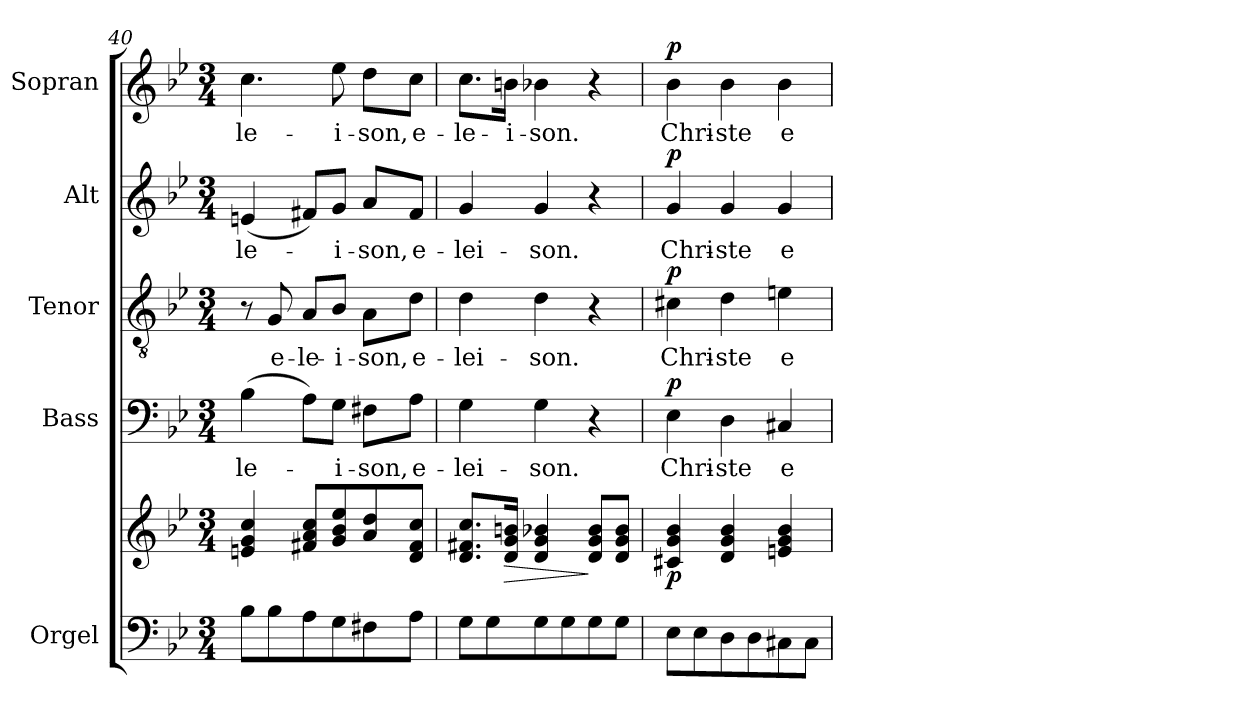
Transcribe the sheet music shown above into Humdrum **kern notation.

**kern	**kern	**dynam	**kern	**text	**dynam	**kern	**text	**dynam	**kern	**text	**dynam	**kern	**text	**dynam
*part5	*part5	*part5	*part4	*part4	*part4	*part3	*part3	*part3	*part2	*part2	*part2	*part1	*part1	*part1
*staff6	*staff5	*staff5/6	*staff4	*staff4	*staff4	*staff3	*staff3	*staff3	*staff2	*staff2	*staff2	*staff1	*staff1	*staff1
*I"Orgel	*	*	*I"Bass	*	*	*I"Tenor	*	*	*I"Alt	*	*	*I"Sopran	*	*
*I'Org.	*	*	*I'B.	*	*	*I'T.	*	*	*I'A.	*	*	*I'S.	*	*
*clefF4	*clefG2	*	*clefF4	*	*	*clefGv2	*	*	*clefG2	*	*	*clefG2	*	*
*k[b-e-]	*k[b-e-]	*	*k[b-e-]	*	*	*k[b-e-]	*	*	*k[b-e-]	*	*	*k[b-e-]	*	*
*B-:	*B-:	*	*B-:	*	*	*B-:	*	*	*B-:	*	*	*B-:	*	*
*M3/4	*M3/4	*	*M3/4	*	*	*M3/4	*	*	*M3/4	*	*	*M3/4	*	*
=40	=40	=40	=40	=40	=40	=40	=40	=40	=40	=40	=40	=40	=40	=40
!	!	!	!	!LO:LY:b	!	!	!	!	!	!LO:LY:b	!	!	!LO:LY:b	!
8B-\L	4en/ 4g/ 4cc/	.	(>4B-\	-le-	.	8r	.	.	(<4en/	-le-	.	4.cc\	-le-	.
!	!	!	!	!	!	!	!LO:LY:b	!	!	!	!	!	!	!
8B-\	.	.	.	.	.	8G/	e-	.	.	.	.	.	.	.
!	!	!	!	!	!	!	!LO:LY:b	!	!	!	!	!	!	!
8A\	8f#X/ 8a/ 8cc/L	.	8A\L)	.	.	8A/L	-le-	.	8f#X/L)	.	.	.	.	.
!	!	!	!	!LO:LY:b	!	!	!LO:LY:b	!	!	!LO:LY:b	!	!	!LO:LY:b	!
8G\	8g/ 8b-/ 8ee-/	.	8G\J	-i-	.	8B-/J	-i-	.	8g/J	-i-	.	8ee-\	-i-	.
!	!	!	!	!LO:LY:b	!	!	!LO:LY:b	!	!	!LO:LY:b	!	!	!LO:LY:b	!
8F#X\	8a/ 8dd/	.	8F#X\L	-son,	.	8A\L	-son,	.	8a/L	-son,	.	8dd\L	-son,	.
!	!	!	!	!LO:LY:b	!	!	!LO:LY:b	!	!	!LO:LY:b	!	!	!LO:LY:b	!
8A\J	8d/ 8f#/ 8cc/J	.	8A\J	e-	.	8d\J	e-	.	8f#/J	e-	.	8cc\J	e-	.
!!LO:LB:g=z
=41	=41	=41	=41	=41	=41	=41	=41	=41	=41	=41	=41	=41	=41	=41
!	!	!	!	!LO:LY:b	!	!	!LO:LY:b	!	!	!LO:LY:b	!	!	!LO:LY:b	!
8G\L	8.d/ 8.f#X/ 8.cc/L	.	4G\	-lei-	.	4d\	-lei-	.	4g/	-lei-	.	8.cc\L	-le-	.
8G\	.	.	.	.	.	.	.	.	.	.	.	.	.	.
!	!	!LO:HP:b	!	!	!	!	!	!	!	!	!	!	!LO:LY:b	!
.	16d/ 16g/ 16bn/Jk	>	.	.	.	.	.	.	.	.	.	16bn\Jk	-i-	.
!	!	!	!	!LO:LY:b	!	!	!LO:LY:b	!	!	!LO:LY:b	!	!	!LO:LY:b	!
8G\	4d/ 4g/ 4b-X/	.	4G\	-son.	.	4d\	-son.	.	4g/	-son.	.	4b-X\	-son.	.
8G\	.	.	.	.	.	.	.	.	.	.	.	.	.	.
8G\	8d/ 8g/ 8b-/L	]	4r	.	.	4r	.	.	4r	.	.	4r	.	.
8G\J	8d/ 8g/ 8b-/J	.	.	.	.	.	.	.	.	.	.	.	.	.
=42	=42	=42	=42	=42	=42	=42	=42	=42	=42	=42	=42	=42	=42	=42
!	!	!LO:DY:b	!	!LO:LY:b	!LO:DY:a	!	!LO:LY:b	!LO:DY:a	!	!LO:LY:b	!LO:DY:a	!	!LO:LY:b	!LO:DY:a
8E-\L	4c#X/ 4g/ 4b-/	p	4E-\	Chri-	p	4c#X\	Chri-	p	4g/	Chri-	p	4b-\	Chri-	p
8E-\	.	.	.	.	.	.	.	.	.	.	.	.	.	.
!	!	!	!	!LO:LY:b	!	!	!LO:LY:b	!	!	!LO:LY:b	!	!	!LO:LY:b	!
8D\	4d/ 4g/ 4b-/	.	4D\	-ste	.	4d\	-ste	.	4g/	-ste	.	4b-\	-ste	.
8D\	.	.	.	.	.	.	.	.	.	.	.	.	.	.
!	!	!	!	!LO:LY:b	!	!	!LO:LY:b	!	!	!LO:LY:b	!	!	!LO:LY:b	!
8C#X\	4en/ 4g/ 4b-/	.	4C#X/	e-	.	4en\	e-	.	4g/	e-	.	4b-\	e-	.
8C#\J	.	.	.	.	.	.	.	.	.	.	.	.	.	.
=	=	=	=	=	=	=	=	=	=	=	=	=	=	=
*-	*-	*-	*-	*-	*-	*-	*-	*-	*-	*-	*-	*-	*-	*-
